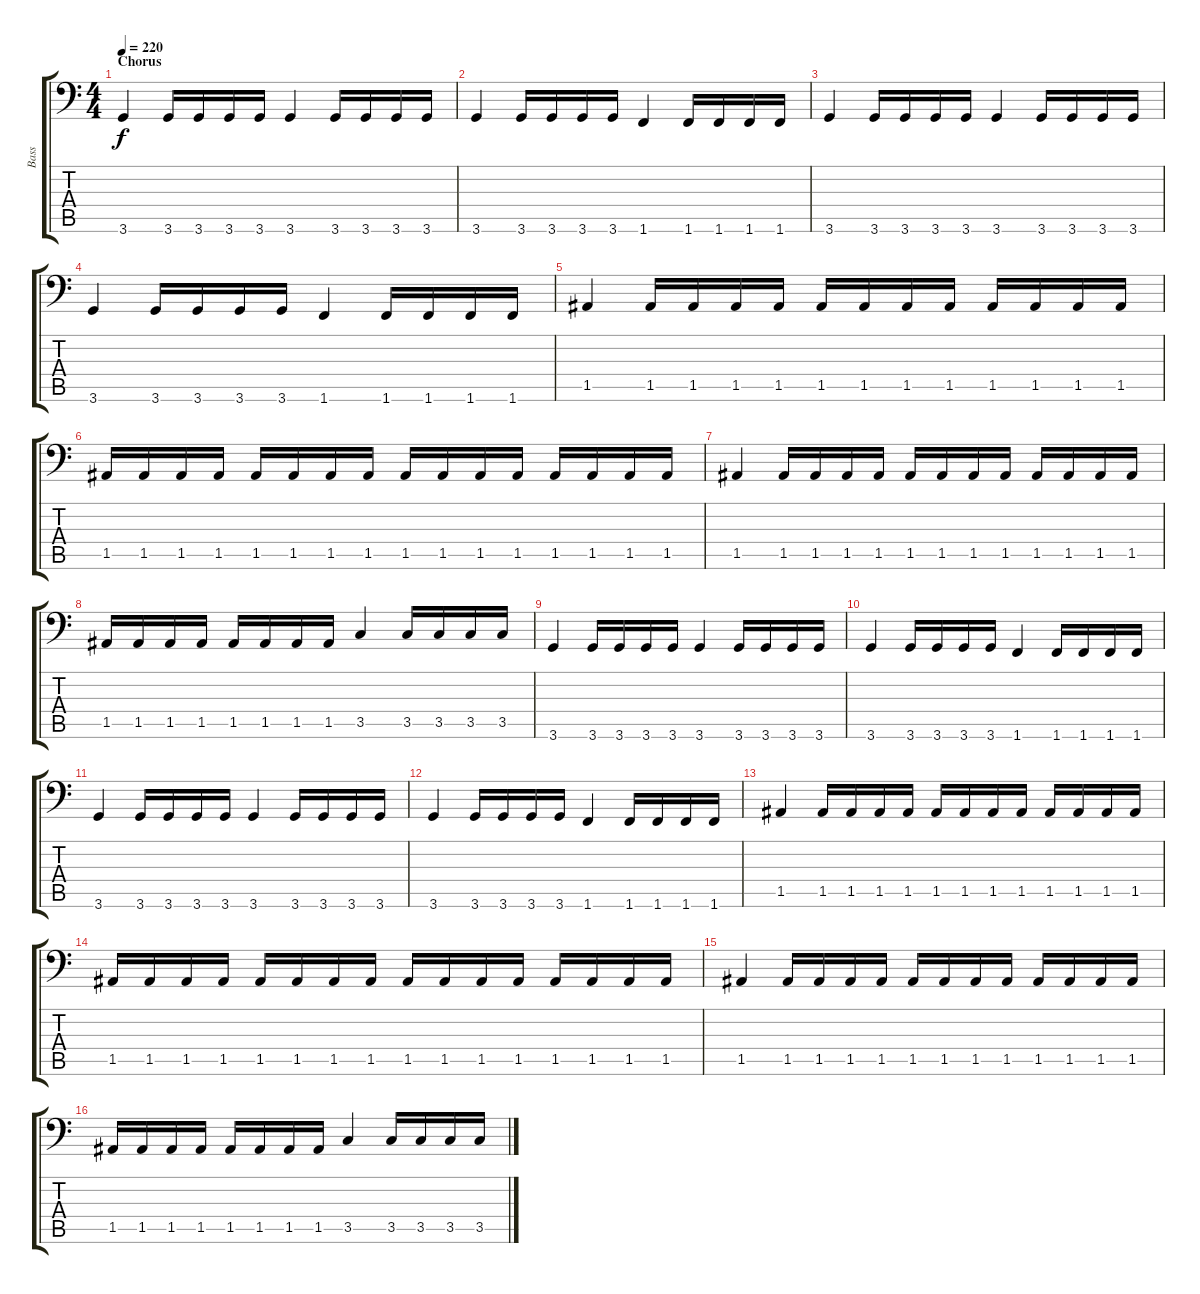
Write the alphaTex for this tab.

\track ("Bass" "Bass") {instrument electricbasspick}
\staff {score tabs}
\tuning (E3 B2 G2 D2 A1 E1) {hide}
\ts (4 4)
\section ("" "Chorus")
\tempo 220
\clef f4
\ks c
3.6.4{dy f} 3.6.16 3.6.16 3.6.16 3.6.16 3.6.4 3.6.16 3.6.16 3.6.16 3.6.16 |
3.6.4 3.6.16 3.6.16 3.6.16 3.6.16 1.6.4 1.6.16 1.6.16 1.6.16 1.6.16 |
3.6.4 3.6.16 3.6.16 3.6.16 3.6.16 3.6.4 3.6.16 3.6.16 3.6.16 3.6.16 |
3.6.4 3.6.16 3.6.16 3.6.16 3.6.16 1.6.4 1.6.16 1.6.16 1.6.16 1.6.16 |
1.5.4 1.5.16 1.5.16 1.5.16 1.5.16 1.5.16 1.5.16 1.5.16 1.5.16 1.5.16 1.5.16 1.5.16 1.5.16 |
1.5.16 1.5.16 1.5.16 1.5.16 1.5.16 1.5.16 1.5.16 1.5.16 1.5.16 1.5.16 1.5.16 1.5.16 1.5.16 1.5.16 1.5.16 1.5.16 |
1.5.4 1.5.16 1.5.16 1.5.16 1.5.16 1.5.16 1.5.16 1.5.16 1.5.16 1.5.16 1.5.16 1.5.16 1.5.16 |
1.5.16 1.5.16 1.5.16 1.5.16 1.5.16 1.5.16 1.5.16 1.5.16 3.5.4 3.5.16 3.5.16 3.5.16 3.5.16 |
3.6.4 3.6.16 3.6.16 3.6.16 3.6.16 3.6.4 3.6.16 3.6.16 3.6.16 3.6.16 |
3.6.4 3.6.16 3.6.16 3.6.16 3.6.16 1.6.4 1.6.16 1.6.16 1.6.16 1.6.16 |
3.6.4 3.6.16 3.6.16 3.6.16 3.6.16 3.6.4 3.6.16 3.6.16 3.6.16 3.6.16 |
3.6.4 3.6.16 3.6.16 3.6.16 3.6.16 1.6.4 1.6.16 1.6.16 1.6.16 1.6.16 |
1.5.4 1.5.16 1.5.16 1.5.16 1.5.16 1.5.16 1.5.16 1.5.16 1.5.16 1.5.16 1.5.16 1.5.16 1.5.16 |
1.5.16 1.5.16 1.5.16 1.5.16 1.5.16 1.5.16 1.5.16 1.5.16 1.5.16 1.5.16 1.5.16 1.5.16 1.5.16 1.5.16 1.5.16 1.5.16 |
1.5.4 1.5.16 1.5.16 1.5.16 1.5.16 1.5.16 1.5.16 1.5.16 1.5.16 1.5.16 1.5.16 1.5.16 1.5.16 |
1.5.16 1.5.16 1.5.16 1.5.16 1.5.16 1.5.16 1.5.16 1.5.16 3.5.4 3.5.16 3.5.16 3.5.16 3.5.16
